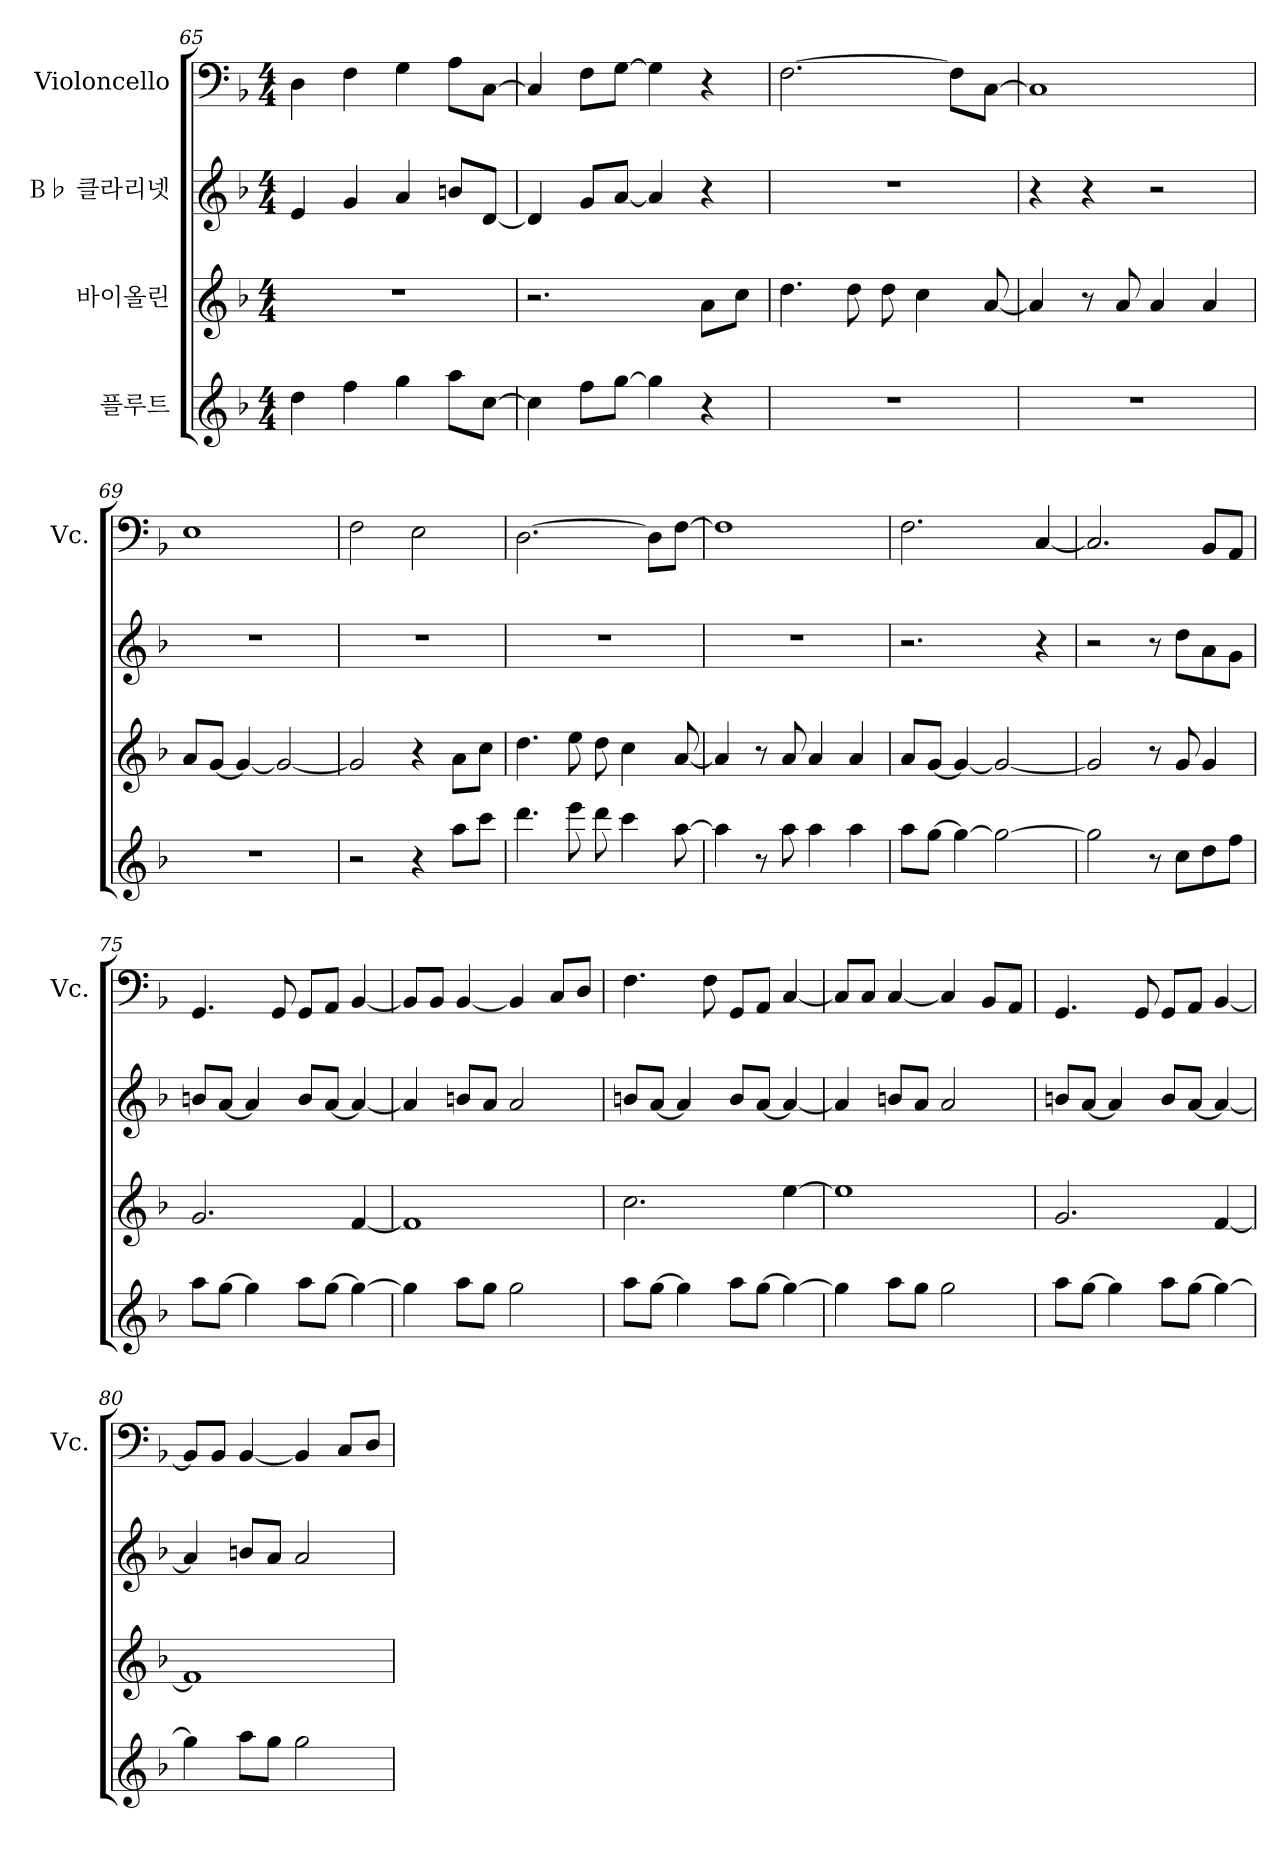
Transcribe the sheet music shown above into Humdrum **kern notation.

**kern	**kern	**kern	**kern
*part4	*part3	*part2	*part1
*staff4	*staff3	*staff2	*staff1
*I"플루트	*I"바이올린	*I"B♭ 클라리넷	*I"Violoncello
*	*	*	*I'Vc.
!!LO:LB:g=z
*clefG2	*clefG2	*clefG2	*clefF4
*	*	*ITrd1c2	*
*k[b-]	*k[b-]	*k[b-e-a-]	*k[b-]
*M4/4	*M4/4	*M4/4	*M4/4
=65	=65	=65	=65
4dd\	1r	4d/	4D\
4ff\	.	4f/	4F\
4gg\	.	4g/	4G\
8aa\L	.	8an/L	8A\L
[8cc\J	.	[8c/J	[8C\J
=66	=66	=66	=66
4cc\]	2.r	4c/]	4C/]
8ff\L	.	8f/L	8F\L
[8gg\J	.	[8g/J	[8G\J
4gg\]	.	4g/]	4G\]
4r	8a\L	4r	4r
.	8cc\J	.	.
=67	=67	=67	=67
1r	4.dd\	1r	[2.F\
.	8dd\	.	.
.	8dd\	.	.
.	4cc\	.	.
.	.	.	8F\L]
.	[8a/	.	[8C\J
=68	=68	=68	=68
1r	4a/]	4r	1C]
.	8r	4r	.
.	8a/	.	.
.	4a/	2r	.
.	4a/	.	.
=69	=69	=69	=69
1r	8a/L	1r	1E
.	[8g/J	.	.
.	4g/_	.	.
.	2g/_	.	.
=70	=70	=70	=70
2r	2g/]	1r	2F\
4r	4r	.	2E\
8aa\L	8a\L	.	.
8ccc\J	8cc\J	.	.
!!LO:LB:g=z
=71	=71	=71	=71
4.ddd\	4.dd\	1r	[2.D\
8eee\	8ee\	.	.
8ddd\	8dd\	.	.
4ccc\	4cc\	.	.
.	.	.	8D\L]
[8aa\	[8a/	.	[8F\J
=72	=72	=72	=72
4aa\]	4a/]	1r	1F]
8r	8r	.	.
8aa\	8a/	.	.
4aa\	4a/	.	.
4aa\	4a/	.	.
=73	=73	=73	=73
8aa\L	8a/L	2.r	2.F\
[8gg\J	[8g/J	.	.
4gg\_	4g/_	.	.
2gg\_	2g/_	.	.
.	.	4r	[4C/
=74	=74	=74	=74
2gg\]	2g/]	2r	2.C/]
8r	8r	8r	.
8cc\L	8g/	8cc\L	.
8dd\	4g/	8g\	8BB-/L
8ff\J	.	8f\J	8AA/J
=75	=75	=75	=75
8aa\L	2.g/	8an/L	4.GG/
[8gg\J	.	[8g/J	.
4gg\]	.	4g/]	.
.	.	.	8GG/
8aa\L	.	8a/L	8GG/L
[8gg\J	.	[8g/J	8AA/J
4gg\_	[4f/	4g/_	[4BB-/
=76	=76	=76	=76
4gg\]	1f]	4g/]	8BB-/L]
.	.	.	8BB-/J
8aa\L	.	8an/L	[4BB-/
8gg\J	.	8g/J	.
2gg\	.	2g/	4BB-/]
.	.	.	8C/L
.	.	.	8D/J
!!LO:PB:g=z
=77	=77	=77	=77
8aa\L	2.cc\	8an/L	4.F\
[8gg\J	.	[8g/J	.
4gg\]	.	4g/]	.
.	.	.	8F\
8aa\L	.	8a/L	8GG/L
[8gg\J	.	[8g/J	8AA/J
4gg\_	[4ee\	4g/_	[4C/
=78	=78	=78	=78
4gg\]	1ee]	4g/]	8C/L]
.	.	.	8C/J
8aa\L	.	8an/L	[4C/
8gg\J	.	8g/J	.
2gg\	.	2g/	4C/]
.	.	.	8BB-/L
.	.	.	8AA/J
=79	=79	=79	=79
8aa\L	2.g/	8an/L	4.GG/
[8gg\J	.	[8g/J	.
4gg\]	.	4g/]	.
.	.	.	8GG/
8aa\L	.	8a/L	8GG/L
[8gg\J	.	[8g/J	8AA/J
4gg\_	[4f/	4g/_	[4BB-/
=80	=80	=80	=80
4gg\]	1f]	4g/]	8BB-/L]
.	.	.	8BB-/J
8aa\L	.	8an/L	[4BB-/
8gg\J	.	8g/J	.
2gg\	.	2g/	4BB-/]
.	.	.	8C/L
.	.	.	8D/J
=	=	=	=
*-	*-	*-	*-
